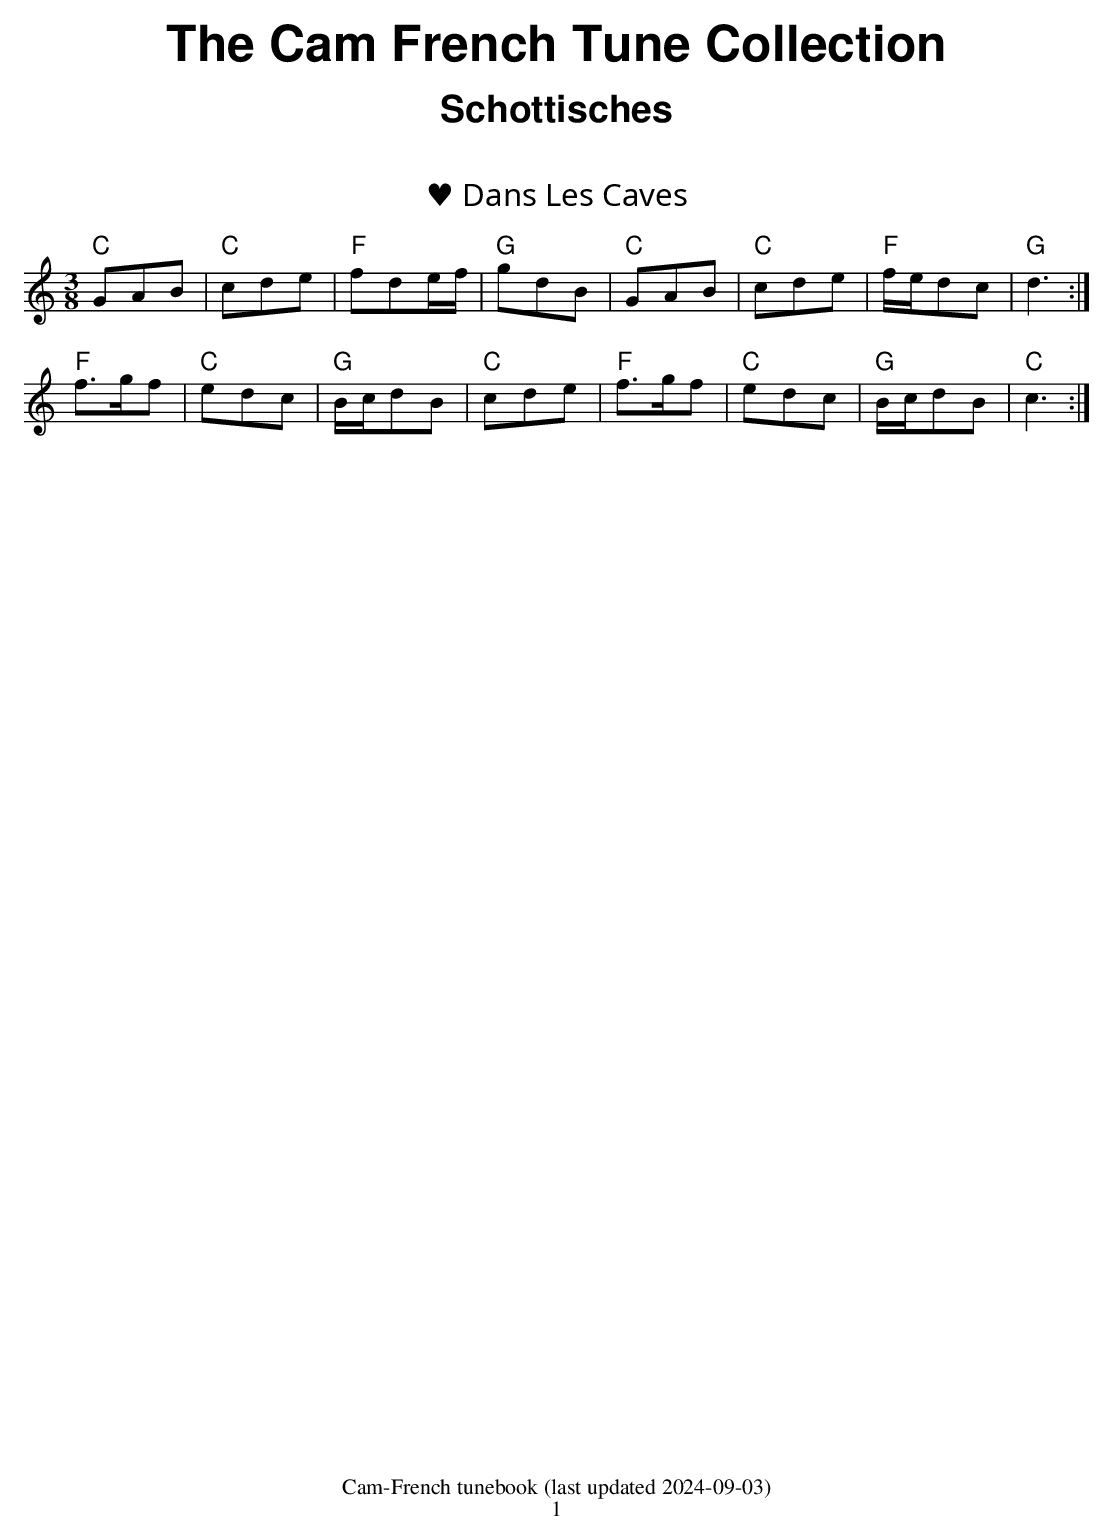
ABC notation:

X:1
T:♥ Dans Les Caves
M:3/8
L:1/16
Q:1/4=100
K:C
"C"G2A2B2|"C"c2d2e2|"F"f2d2ef|"G"g2d2B2| \
"C"G2A2B2|"C"c2d2e2|"F"fed2c2|"G"d6:|
"F"f3gf2|"C"e2d2c2|"G"Bcd2B2|"C"c2d2e2| \
"F"f3gf2|"C"e2d2c2|"G"Bcd2B2|"C"c6:|
